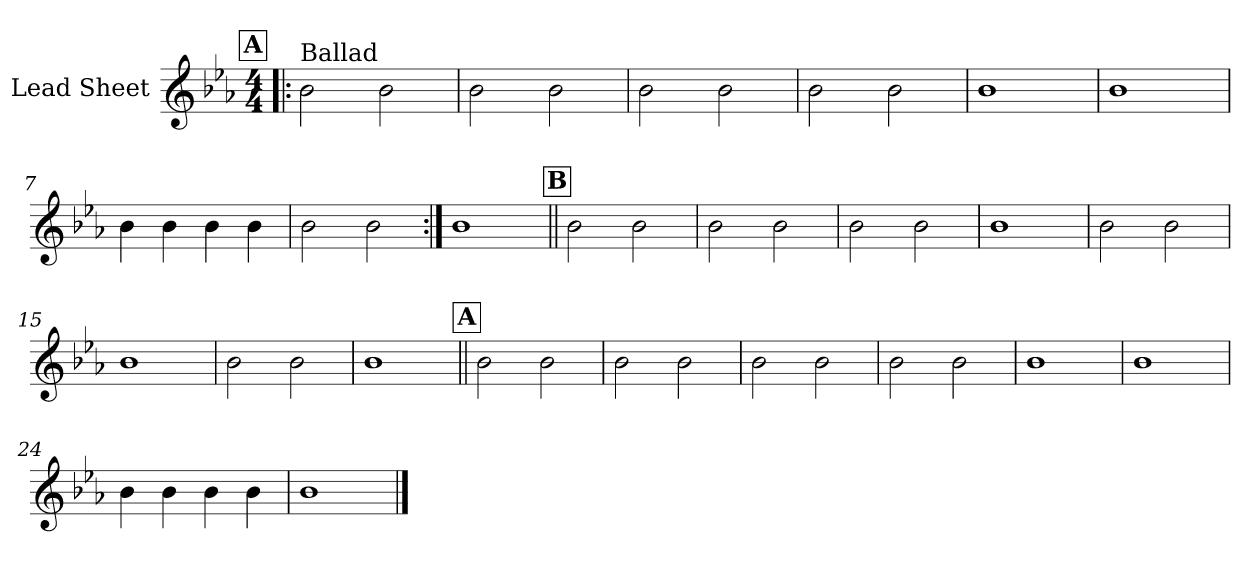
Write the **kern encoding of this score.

**kern
*part1
*staff1
*I"Lead Sheet
*clefG2
*k[b-e-a-]
*E-:
*M4/4
!!LO:REH:place=s1:a:fs=14:t=A
=1!|:
!LO:TX:a:t=Ballad
2b-\
2b-\
=2
2b-\
2b-\
=3
2b-\
2b-\
=4
2b-\
2b-\
!!LO:LB:g=z
=5
1b-
=6
1b-
=7
4b-\
4b-\
4b-\
4b-\
=8
2b-\
2b-\
!!LO:LB:g=z
=9:|!
1b-
!!LO:LB:g=z
!!LO:REH:place=s1:a:fs=14:t=B
=10||
2b-\
2b-\
=11
2b-\
2b-\
=12
2b-\
2b-\
=13
1b-
!!LO:LB:g=z
=14
2b-\
2b-\
=15
1b-
=16
2b-\
2b-\
=17
1b-
!!LO:LB:g=z
!!LO:REH:place=s1:a:fs=14:t=A
=18||
2b-\
2b-\
=19
2b-\
2b-\
=20
2b-\
2b-\
=21
2b-\
2b-\
!!LO:LB:g=z
=22
1b-
=23
1b-
=24
4b-\
4b-\
4b-\
4b-\
=25
1b-
==
*-
